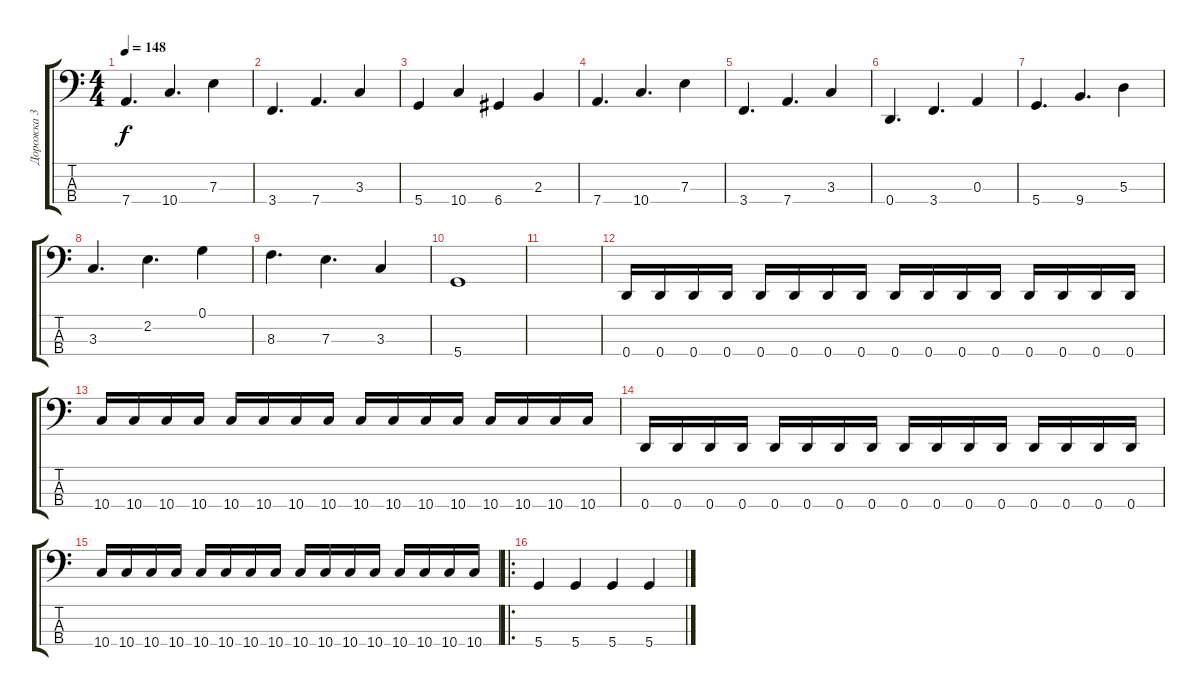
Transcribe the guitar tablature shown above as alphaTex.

\track ("Дорожка 3" "Дорожка 3") {instrument electricbassfinger}
\staff {score tabs}
\tuning (G2 D2 A1 D1) {hide}
\ts (4 4)
\tempo 148
\clef f4
\ks c
7.4.4{d dy f} 10.4.4{d} 7.3.4 |
3.4.4{d} 7.4.4{d} 3.3.4 |
5.4.4 10.4.4 6.4.4 2.3.4 |
7.4.4{d} 10.4.4{d} 7.3.4 |
3.4.4{d} 7.4.4{d} 3.3.4 |
0.4.4{d} 3.4.4{d} 0.3.4 |
5.4.4{d} 9.4.4{d} 5.3.4 |
3.3.4{d} 2.2.4{d} 0.1.4 |
8.3.4{d} 7.3.4{d} 3.3.4 |
5.4.1 |
|
0.4.16 0.4.16 0.4.16 0.4.16 0.4.16 0.4.16 0.4.16 0.4.16 0.4.16 0.4.16 0.4.16 0.4.16 0.4.16 0.4.16 0.4.16 0.4.16 |
10.4.16 10.4.16 10.4.16 10.4.16 10.4.16 10.4.16 10.4.16 10.4.16 10.4.16 10.4.16 10.4.16 10.4.16 10.4.16 10.4.16 10.4.16 10.4.16 |
0.4.16 0.4.16 0.4.16 0.4.16 0.4.16 0.4.16 0.4.16 0.4.16 0.4.16 0.4.16 0.4.16 0.4.16 0.4.16 0.4.16 0.4.16 0.4.16 |
10.4.16 10.4.16 10.4.16 10.4.16 10.4.16 10.4.16 10.4.16 10.4.16 10.4.16 10.4.16 10.4.16 10.4.16 10.4.16 10.4.16 10.4.16 10.4.16 |
\ro
5.4.4 5.4.4 5.4.4 5.4.4
